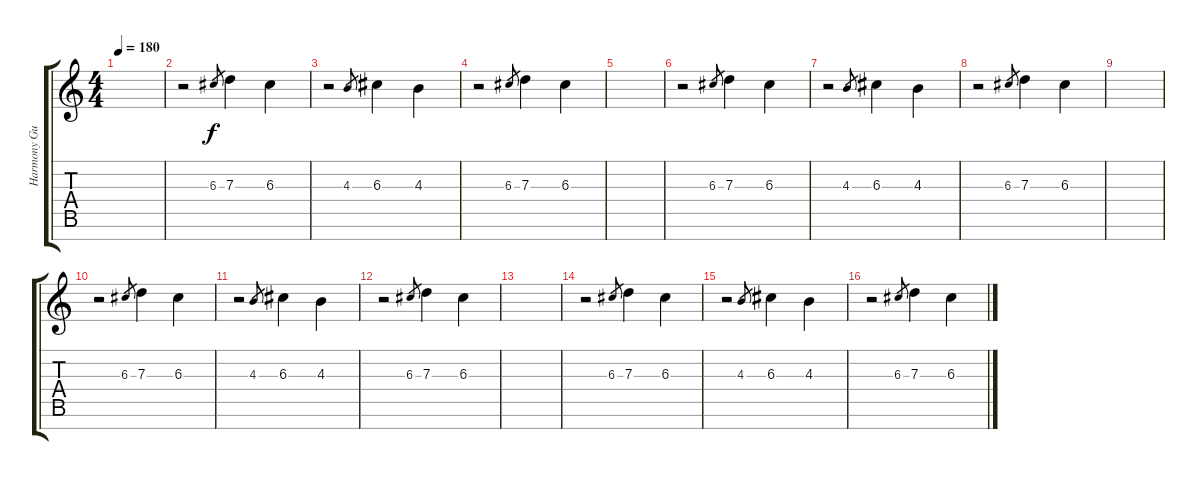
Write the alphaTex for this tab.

\track ("Harmony Guitar" "Harmony Gu") {instrument distortionguitar}
\staff {score tabs}
\tuning (E4 B3 G3 D3 A2 E2 B1) {hide}
\ts (4 4)
\tempo 180
\clef g2
\ks c
|
r.2 6.3.8{gr} 7.3.4 6.3.4 |
r.2 4.3.8{gr} 6.3.4 4.3.4 |
r.2 6.3.8{gr} 7.3.4 6.3.4 |
|
r.2 6.3.8{gr} 7.3.4 6.3.4 |
r.2 4.3.8{gr} 6.3.4 4.3.4 |
r.2 6.3.8{gr} 7.3.4 6.3.4 |
|
r.2 6.3.8{gr} 7.3.4 6.3.4 |
r.2 4.3.8{gr} 6.3.4 4.3.4 |
r.2 6.3.8{gr} 7.3.4 6.3.4 |
|
r.2 6.3.8{gr} 7.3.4 6.3.4 |
r.2 4.3.8{gr} 6.3.4 4.3.4 |
r.2 6.3.8{gr} 7.3.4 6.3.4
